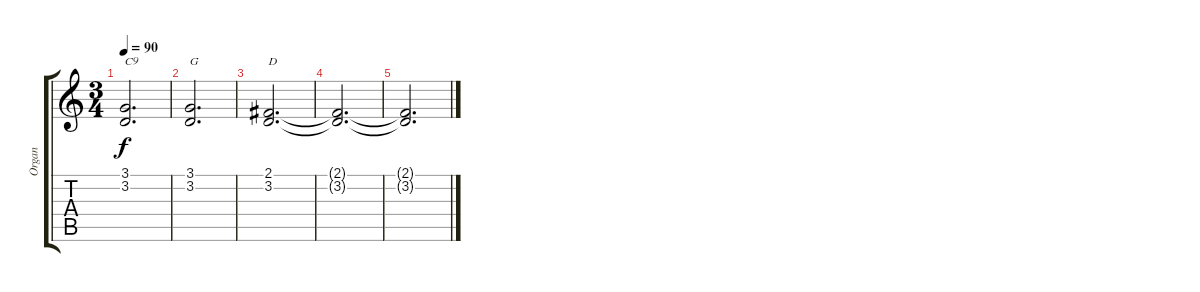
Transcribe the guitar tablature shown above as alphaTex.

\track ("Organ" "Organ") {instrument drawbarorgan}
\staff {score tabs}
\tuning (E4 B3 G3 D3 A2 E2) {hide}
\ts (3 4)
\tempo 90
\clef g2
\ks c
(3.1 3.2).2{d txt "C9" dy f} |
(3.1 3.2).2{d txt "G"} |
(2.1 3.2).2{d txt "D"} |
(2.1{t} 3.2{t}).2{d} |
(2.1{t} 3.2{t}).2{d}
